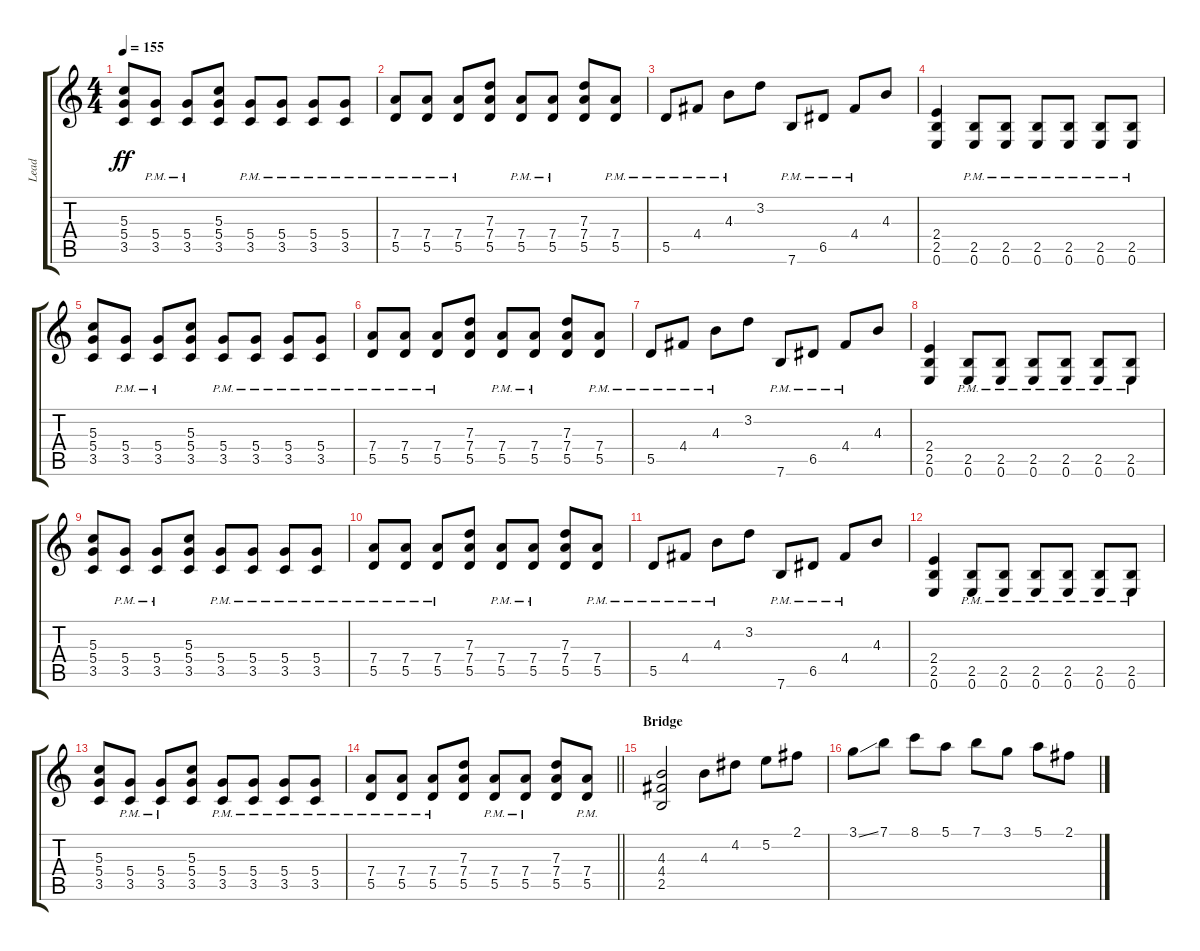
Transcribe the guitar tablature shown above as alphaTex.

\track ("Lead" "Lead") {solo instrument distortionguitar}
\staff {score tabs}
\tuning (E4 B3 G3 D3 A2 E2) {hide}
\ts (4 4)
\tempo 155
\clef g2
\ks c
(5.3 5.4 3.5).8{dy ff} (5.4{pm} 3.5{pm}).8 (5.4{pm} 3.5{pm}).8 (5.3 5.4 3.5).8 (5.4{pm} 3.5{pm}).8 (5.4{pm} 3.5{pm}).8 (5.4{pm} 3.5{pm}).8 (5.4{pm} 3.5{pm}).8 |
(7.4{pm} 5.5{pm}).8 (7.4{pm} 5.5{pm}).8 (7.4{pm} 5.5{pm}).8 (7.3 7.4 5.5).8 (7.4{pm} 5.5{pm}).8 (7.4{pm} 5.5{pm}).8 (7.3 7.4 5.5).8 (7.4{pm} 5.5{pm}).8 |
5.5{pm}.8 4.4{pm}.8 4.3{pm}.8 3.2.8 7.6{pm}.8 6.5{pm}.8 4.4{pm}.8 4.3.8 |
(2.4 2.5 0.6).4 (2.5{pm} 0.6{pm}).8 (2.5{pm} 0.6{pm}).8 (2.5{pm} 0.6{pm}).8 (2.5{pm} 0.6{pm}).8 (2.5{pm} 0.6{pm}).8 (2.5{pm} 0.6{pm}).8 |
(5.3 5.4 3.5).8 (5.4{pm} 3.5{pm}).8 (5.4{pm} 3.5{pm}).8 (5.3 5.4 3.5).8 (5.4{pm} 3.5{pm}).8 (5.4{pm} 3.5{pm}).8 (5.4{pm} 3.5{pm}).8 (5.4{pm} 3.5{pm}).8 |
(7.4{pm} 5.5{pm}).8 (7.4{pm} 5.5{pm}).8 (7.4{pm} 5.5{pm}).8 (7.3 7.4 5.5).8 (7.4{pm} 5.5{pm}).8 (7.4{pm} 5.5{pm}).8 (7.3 7.4 5.5).8 (7.4{pm} 5.5{pm}).8 |
5.5{pm}.8 4.4{pm}.8 4.3{pm}.8 3.2.8 7.6{pm}.8 6.5{pm}.8 4.4{pm}.8 4.3.8 |
(2.4 2.5 0.6).4 (2.5{pm} 0.6{pm}).8 (2.5{pm} 0.6{pm}).8 (2.5{pm} 0.6{pm}).8 (2.5{pm} 0.6{pm}).8 (2.5{pm} 0.6{pm}).8 (2.5{pm} 0.6{pm}).8 |
(5.3 5.4 3.5).8 (5.4{pm} 3.5{pm}).8 (5.4{pm} 3.5{pm}).8 (5.3 5.4 3.5).8 (5.4{pm} 3.5{pm}).8 (5.4{pm} 3.5{pm}).8 (5.4{pm} 3.5{pm}).8 (5.4{pm} 3.5{pm}).8 |
(7.4{pm} 5.5{pm}).8 (7.4{pm} 5.5{pm}).8 (7.4{pm} 5.5{pm}).8 (7.3 7.4 5.5).8 (7.4{pm} 5.5{pm}).8 (7.4{pm} 5.5{pm}).8 (7.3 7.4 5.5).8 (7.4{pm} 5.5{pm}).8 |
5.5{pm}.8 4.4{pm}.8 4.3{pm}.8 3.2.8 7.6{pm}.8 6.5{pm}.8 4.4{pm}.8 4.3.8 |
(2.4 2.5 0.6).4 (2.5{pm} 0.6{pm}).8 (2.5{pm} 0.6{pm}).8 (2.5{pm} 0.6{pm}).8 (2.5{pm} 0.6{pm}).8 (2.5{pm} 0.6{pm}).8 (2.5{pm} 0.6{pm}).8 |
(5.3 5.4 3.5).8 (5.4{pm} 3.5{pm}).8 (5.4{pm} 3.5{pm}).8 (5.3 5.4 3.5).8 (5.4{pm} 3.5{pm}).8 (5.4{pm} 3.5{pm}).8 (5.4{pm} 3.5{pm}).8 (5.4{pm} 3.5{pm}).8 |
\barLineRight lightlight
(7.4{pm} 5.5{pm}).8 (7.4{pm} 5.5{pm}).8 (7.4{pm} 5.5{pm}).8 (7.3 7.4 5.5).8 (7.4{pm} 5.5{pm}).8 (7.4{pm} 5.5{pm}).8 (7.3 7.4 5.5).8 (7.4{pm} 5.5{pm}).8 |
\section ("" "Bridge")
(4.3 4.4 2.5).2 4.3.8 4.2.8 5.2.8 2.1.8 |
3.1{ss}.8 7.1.8 8.1.8 5.1.8 7.1.8 3.1.8 5.1.8 2.1.8
